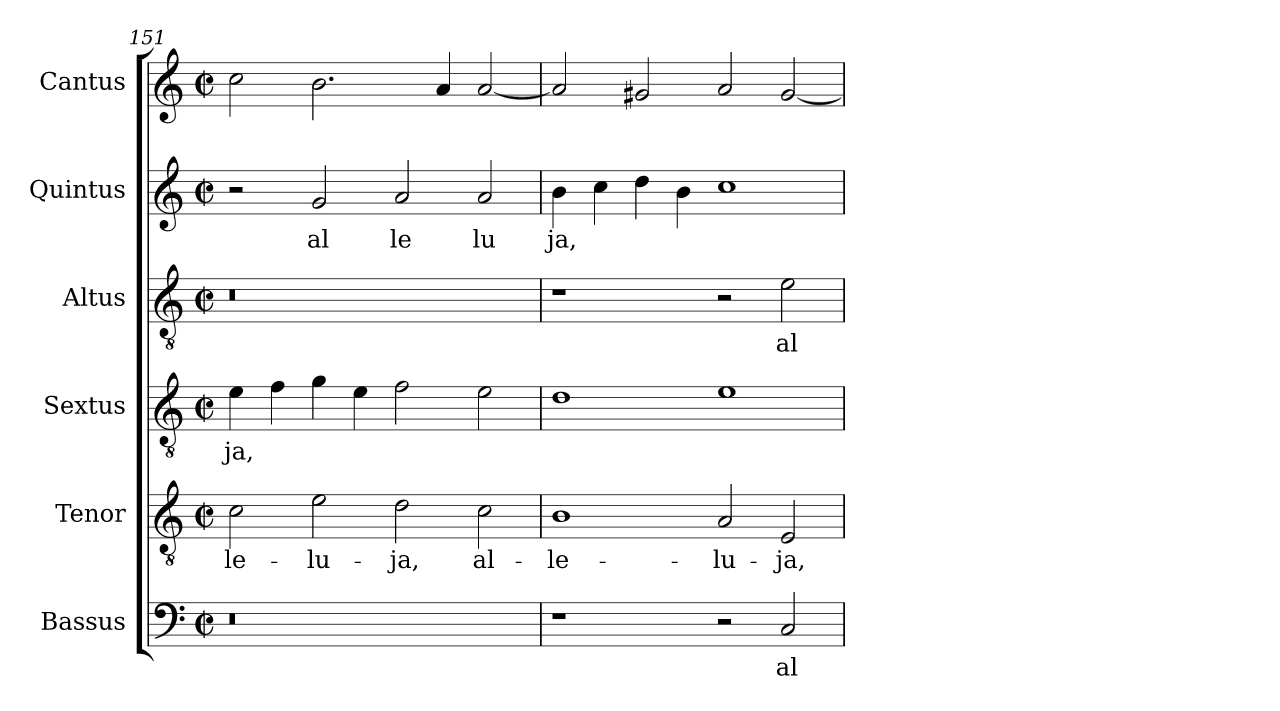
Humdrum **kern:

**kern	**text	**kern	**text	**kern	**text	**kern	**text	**kern	**text	**kern
*part6	*part6	*part5	*part5	*part4	*part4	*part3	*part3	*part2	*part2	*part1
*staff6	*staff6	*staff5	*staff5	*staff4	*staff4	*staff3	*staff3	*staff2	*staff2	*staff1
*I"Bassus	*	*I"Tenor	*	*I"Sextus	*	*I"Altus	*	*I"Quintus	*	*I"Cantus
*clefF4	*	*clefGv2	*	*clefGv2	*	*clefGv2	*	*clefG2	*	*clefG2
*M2/2	*	*M2/2	*	*M2/2	*	*M2/2	*	*M2/2	*	*M2/2
*met(c|)	*	*met(c|)	*	*met(c|)	*	*met(c|)	*	*met(c|)	*	*met(c|)
=151	=151	=151	=151	=151	=151	=151	=151	=151	=151	=151
!	!	!	!LO:LY:b:cj	!	!LO:LY:b:cj	!	!	!	!	!
0r	.	2c\	-le-	4e\	ja,	0r	.	2r	.	2cc\
.	.	.	.	4f\	.	.	.	.	.	.
!	!	!	!LO:LY:b:cj	!	!	!	!	!	!LO:LY:b:cj	!
.	.	2e\	-lu-	4g\	.	.	.	2g/	al	2.b\
.	.	.	.	4e\	.	.	.	.	.	.
!	!	!	!LO:LY:b:cj	!	!	!	!	!	!LO:LY:b:cj	!
.	.	2d\	-ja,	2f\	.	.	.	2a/	le	.
.	.	.	.	.	.	.	.	.	.	4a/
!	!	!	!LO:LY:b:cj	!	!	!	!	!	!LO:LY:b:cj	!
.	.	2c\	al-	2e\	.	.	.	2a/	lu	[>2a/
!!LO:LB:g=z
=152	=152	=152	=152	=152	=152	=152	=152	=152	=152	=152
!	!	!	!LO:LY:b:cj	!	!	!	!	!	!LO:LY:b:cj	!
1r	.	1B	-le-	1d	.	1r	.	4b\	ja,	2a/]
.	.	.	.	.	.	.	.	4cc\	.	.
.	.	.	.	.	.	.	.	4dd\	.	2g#/
.	.	.	.	.	.	.	.	4b\	.	.
!	!	!	!LO:LY:b:cj	!	!	!	!	!	!	!
2r	.	2A/	-lu-	1e	.	2r	.	1cc	.	2a/
!	!LO:LY:b:cj	!	!LO:LY:b:cj	!	!	!	!LO:LY:b:cj	!	!	!
2C/	al	2E/	-ja,	.	.	2e\	al	.	.	[<2g#/
=	=	=	=	=	=	=	=	=	=	=
*-	*-	*-	*-	*-	*-	*-	*-	*-	*-	*-
